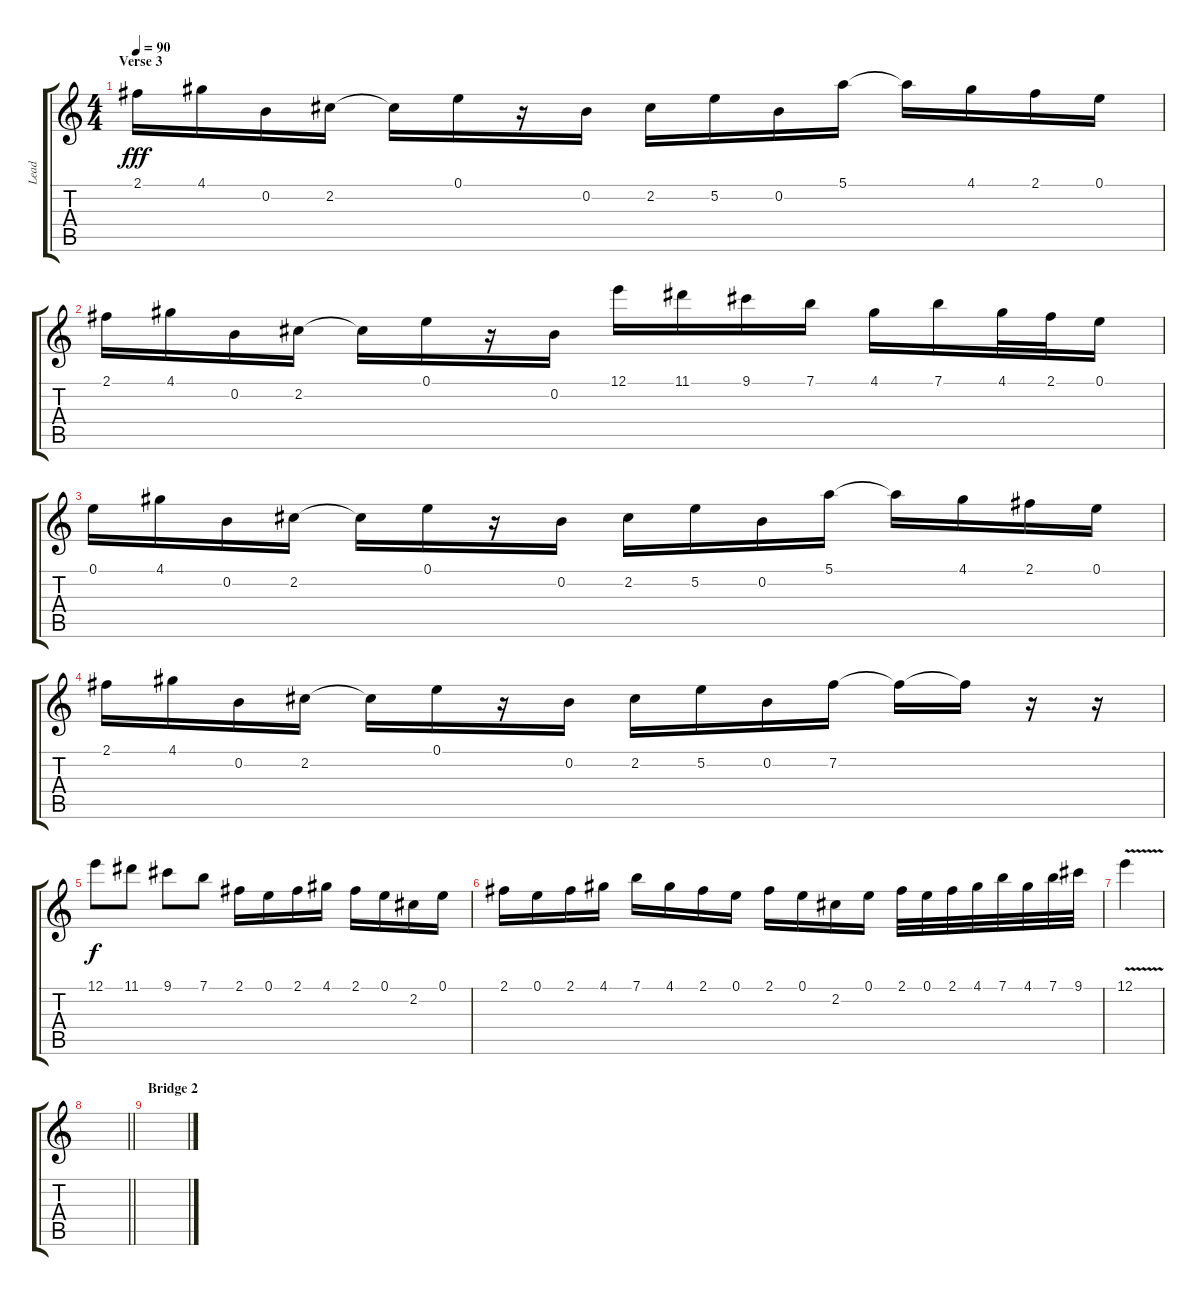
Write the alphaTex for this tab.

\track ("Lead" "Lead") {instrument distortionguitar}
\staff {score tabs}
\tuning (E4 B3 G3 D3 A2 E2) {hide}
\ts (4 4)
\section ("" "Verse 3")
\tempo 90
\clef g2
\ks c
2.1.16{dy fff instrument distortionguitar} 4.1.16 0.2.16 2.2.16 2.2{t}.16 0.1.16 r.16 0.2.16 2.2.16 5.2.16 0.2.16 5.1.16 5.1{t}.16 4.1.16 2.1.16 0.1.16 |
2.1.16 4.1.16 0.2.16 2.2.16 2.2{t}.16 0.1.16 r.16 0.2.16 12.1.16 11.1.16 9.1.16 7.1.16 4.1.16 7.1.16 4.1.32 2.1.32 0.1.16 |
0.1.16 4.1.16 0.2.16 2.2.16 2.2{t}.16 0.1.16 r.16 0.2.16 2.2.16 5.2.16 0.2.16 5.1.16 5.1{t}.16 4.1.16 2.1.16 0.1.16 |
2.1.16 4.1.16 0.2.16 2.2.16 2.2{t}.16 0.1.16 r.16 0.2.16 2.2.16 5.2.16 0.2.16 7.2.16 7.2{t}.16 7.2{t}.16 r.16 r.16 |
12.1.8{dy f} 11.1.8 9.1.8 7.1.8 2.1.16 0.1.16 2.1.16 4.1.16 2.1.16 0.1.16 2.2.16 0.1.16 |
2.1.16 0.1.16 2.1.16 4.1.16 7.1.16 4.1.16 2.1.16 0.1.16 2.1.16 0.1.16 2.2.16 0.1.16 2.1.32 0.1.32 2.1.32 4.1.32 7.1.32 4.1.32 7.1.32 9.1.32 |
12.1{v}.4 |
\barLineRight lightlight
|
\section ("" "Bridge 2")
